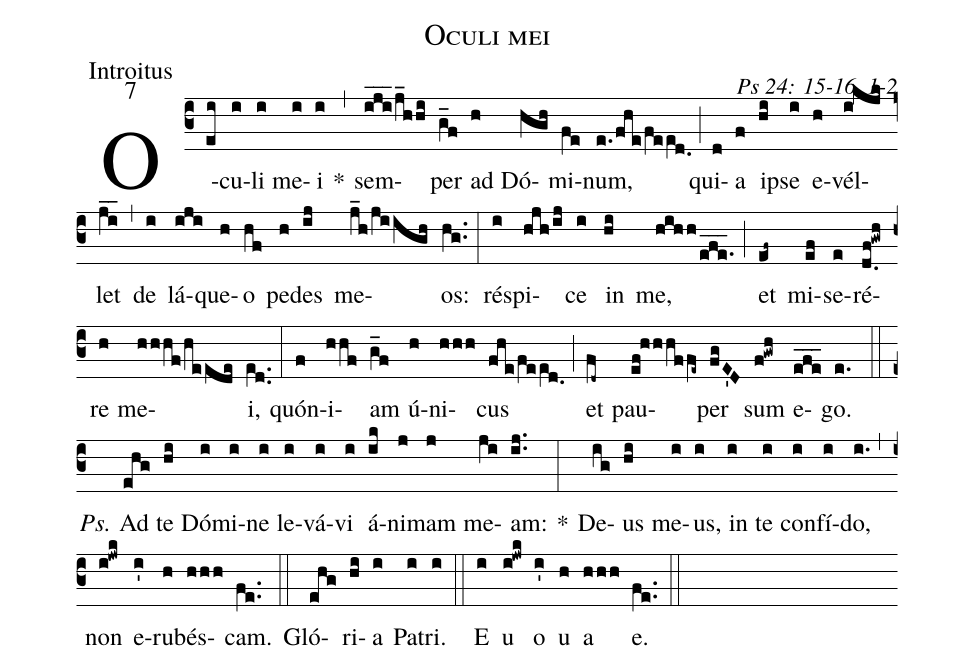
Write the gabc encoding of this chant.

name: Oculi mei;
office-part: Introitus;
mode: 7;
commentary: Ps 24: 15-16, 1-2;
%%
(c3) O(ei)cu(i)li(i) me(i)i(i) *(,) sem(i_j_i_2/j_hhi)per(g_f) ad(h) Dó(hgh)mi(fe)num,(e./fhe/fee[ll:1]d.0) (;) qui(d)a(f) ip(hi)se(i) e(h)vél(i!kjk)let(ji__) (,) de(i) lá(iji)que(h)o(hf) pe(h)des(ij) me(j_h/jiigh)os:(hg..) (:)
ré(i)spi(hjh/ij)ce(i) in(hi) me,(hihh/efe.___) (;) et(ef~) mi(ef)se(e)ré(d.0f!gwh)re(h) me(hhhf/heede)i,(e[ll:1]d..) (:)
quón(f)i(hhf)am(g_f) ú(h)ni(hhh)cus(fhe/fee[ll:1]d.0) (;) et(fd~) pau(ef!hhhffe~)per(fgE'D) sum(f!gwh) e(efe___)go.(e.) (::)
<i>Ps.</i> Ad(ehg) te(hi) Dó(i)mi(i)ne(i) le(i)vá(i)vi(i) á(ik)ni(j)mam(j) me(ji)am:(ij..) *(:)
De(ig)us(hi) me(i)us,(i) in(i) te(i) con(i)fí(i)do,(i.) (,) non(i!jwk) e(i')ru(h)bés(hhh)cam.(fe..) (::)
Gló(ehg)ri(hi)a(i) Pa(i)tri.(i) (::)
<eu>E(i) u(i!jwk) o(i') u(h) a(hhh) e.</eu>(fe..) (::)
